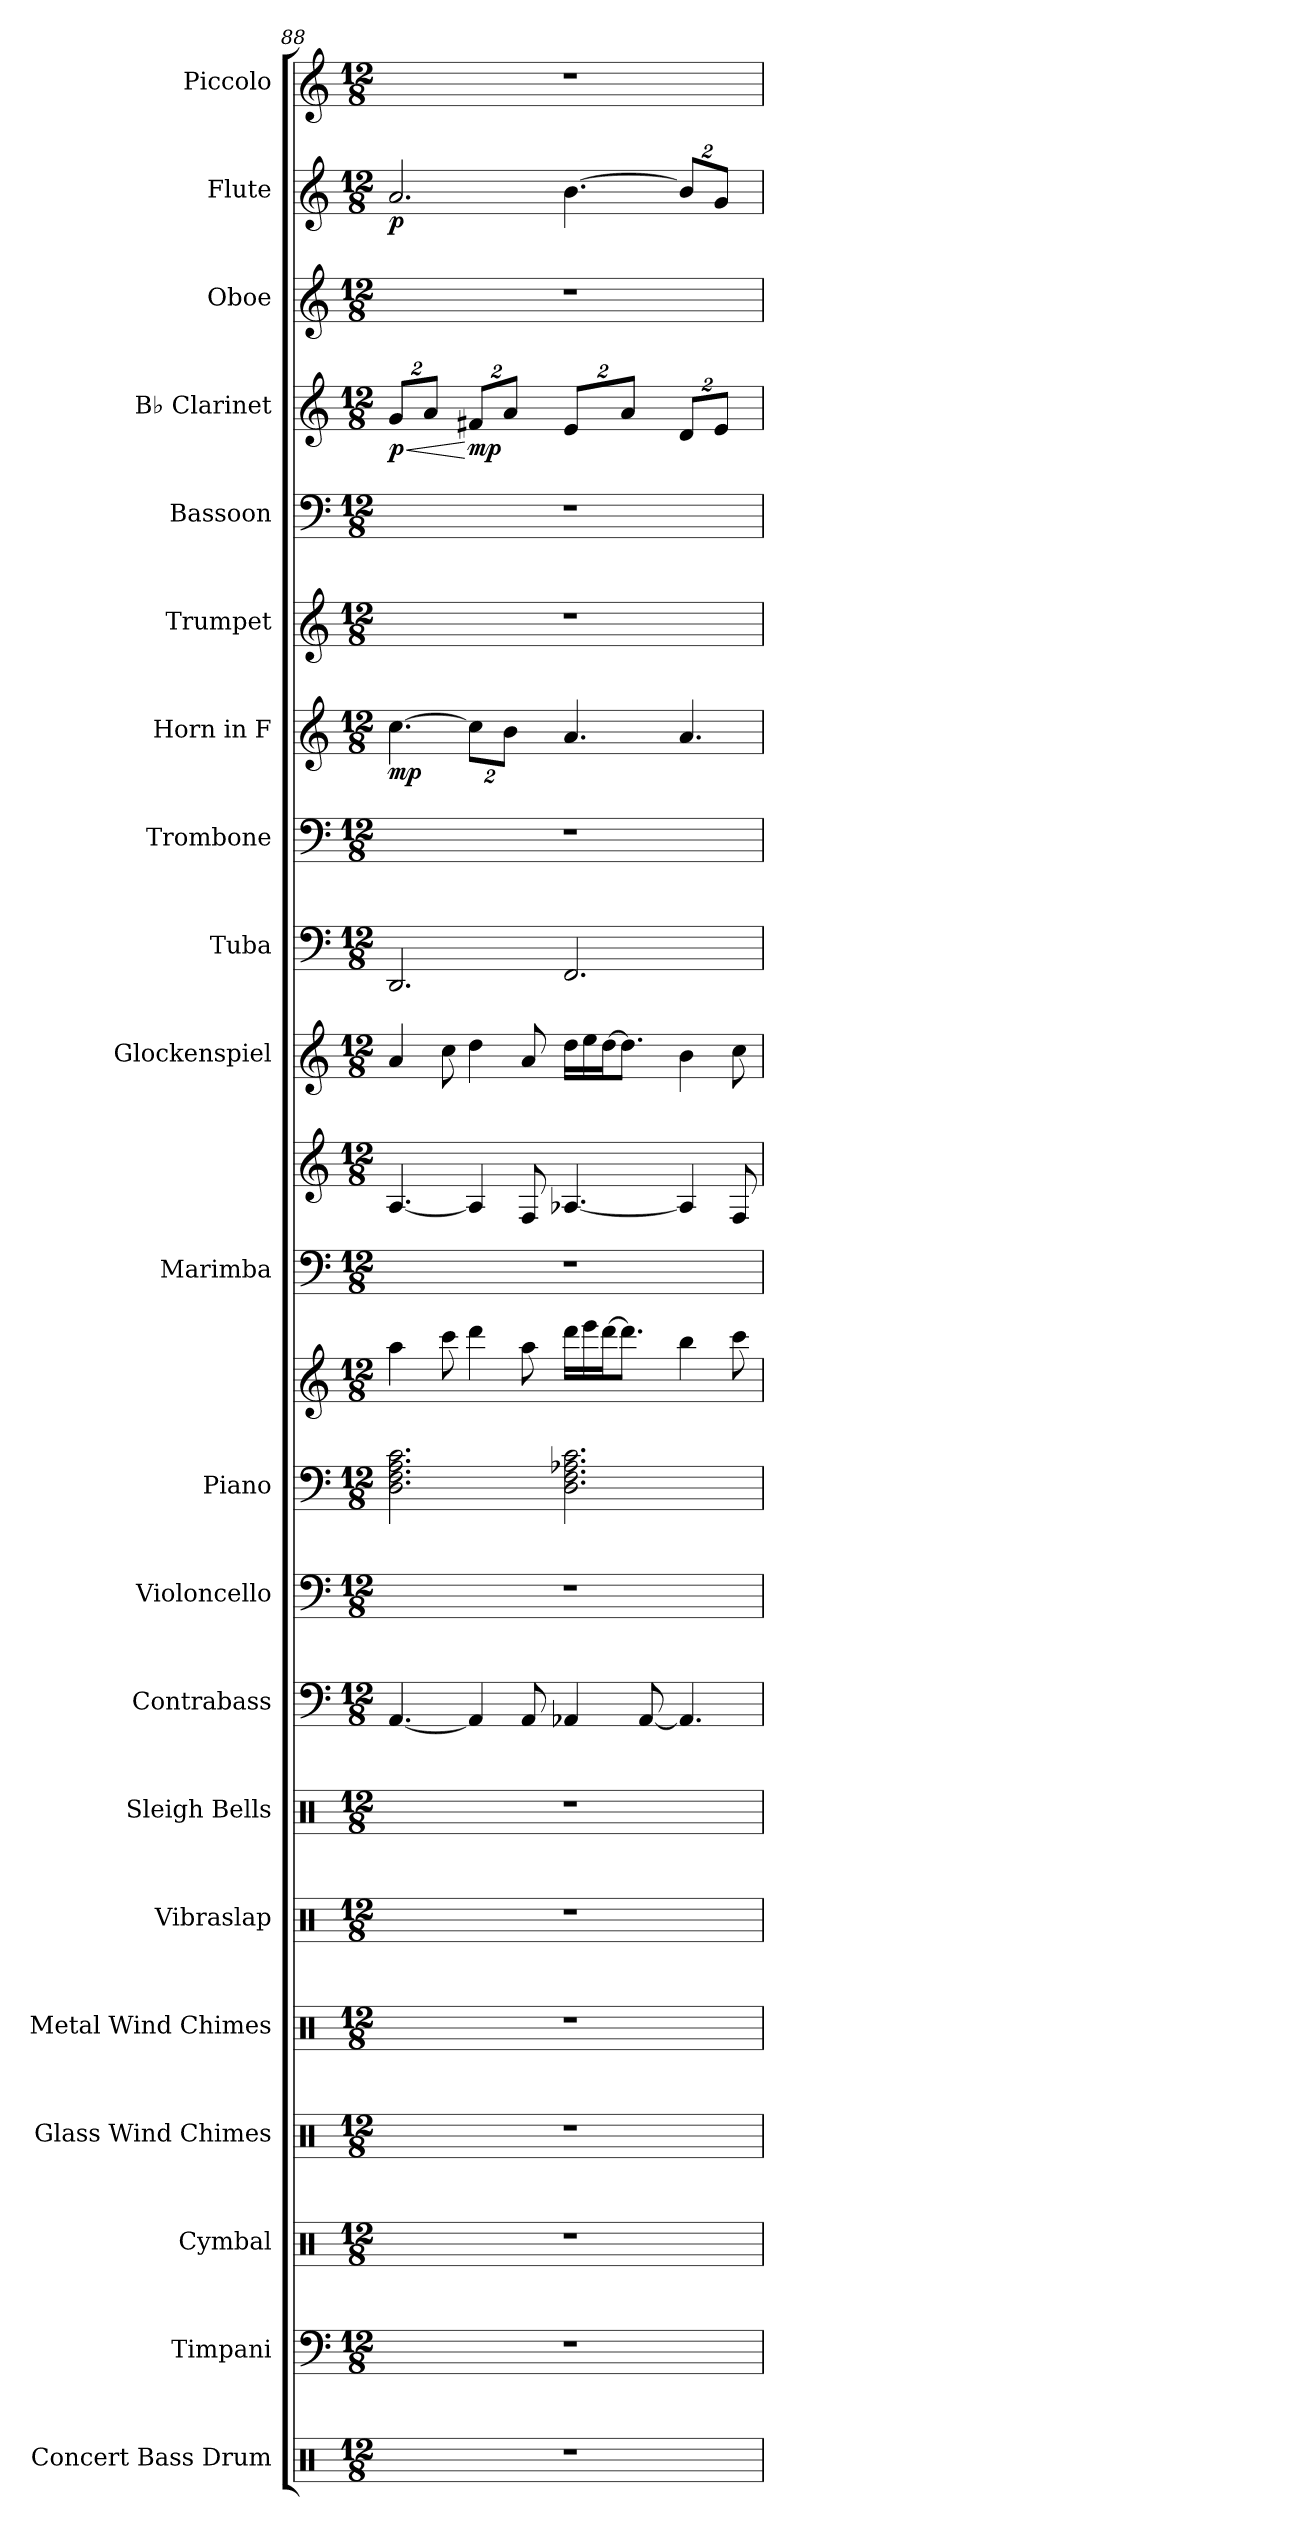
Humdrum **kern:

**kern	**kern	**kern	**kern	**kern	**kern	**kern	**kern	**kern	**kern	**kern	**kern	**kern	**kern	**kern	**kern	**kern	**dynam	**kern	**kern	**kern	**dynam	**kern	**kern	**dynam	**kern
*part21	*part20	*part19	*part18	*part17	*part16	*part15	*part14	*part13	*part12	*part12	*part11	*part11	*part10	*part9	*part8	*part7	*part7	*part6	*part5	*part4	*part4	*part3	*part2	*part2	*part1
*staff23	*staff22	*staff21	*staff20	*staff19	*staff18	*staff17	*staff16	*staff15	*staff14	*staff13	*staff12	*staff11	*staff10	*staff9	*staff8	*staff7	*staff7	*staff6	*staff5	*staff4	*staff4	*staff3	*staff2	*staff2	*staff1
*I"Concert Bass Drum	*I"Timpani	*I"Cymbal	*I"Glass Wind Chimes	*I"Metal Wind Chimes	*I"Vibraslap	*I"Sleigh Bells	*I"Contrabass	*I"Violoncello	*I"Piano	*	*I"Marimba	*	*I"Glockenspiel	*I"Tuba	*I"Trombone	*I"Horn in F	*	*I"Trumpet	*I"Bassoon	*I"B♭ Clarinet	*	*I"Oboe	*I"Flute	*	*I"Piccolo
*I'Con. BD	*I'Timp.	*I'Cym.	*I'Gl. Wn Ch.	*I'Met. Wn Ch.	*I'Vibslp.	*I'Sle. Be.	*I'Cb.	*I'Vc.	*I'Pno.	*	*I'Mrm.	*	*I'Glock.	*I'Tba.	*I'Tbn.	*	*	*I'Tpt.	*I'Bsn.	*I'B♭ Cl.	*	*I'Ob.	*I'Fl.	*	*I'Picc.
*clefX	*clefF4	*clefX	*clefX	*clefX	*clefX	*clefX	*clefF4	*clefF4	*clefF4	*clefG2	*clefF4	*clefG2	*clefG2	*clefF4	*clefF4	*clefG2	*	*clefG2	*clefF4	*clefG2	*	*clefG2	*clefG2	*	*clefG2
*	*	*	*	*	*	*	*ITrd7c12	*	*	*	*	*	*ITrd-14c-24	*	*	*ITrd4c7	*	*ITrd1c2	*	*ITrd1c2	*	*	*	*	*ITrd-7c-12
*k[]	*k[]	*k[]	*k[]	*k[]	*k[]	*k[]	*k[]	*k[]	*k[]	*k[]	*k[]	*k[]	*k[]	*k[]	*k[]	*k[b-]	*	*k[b-e-]	*k[]	*k[b-e-]	*	*k[]	*k[]	*	*k[]
*M12/8	*M12/8	*M12/8	*M12/8	*M12/8	*M12/8	*M12/8	*M12/8	*M12/8	*M12/8	*M12/8	*M12/8	*M12/8	*M12/8	*M12/8	*M12/8	*M12/8	*	*M12/8	*M12/8	*M12/8	*	*M12/8	*M12/8	*	*M12/8
*	*	*	*	*	*	*	*	*	*	*	*	*	*	*	*	*	*	*	*	*Xbrackettup	*	*	*	*	*
=88	=88	=88	=88	=88	=88	=88	=88	=88	=88	=88	=88	=88	=88	=88	=88	=88	=88	=88	=88	=88	=88	=88	=88	=88	=88
!	!	!	!	!	!	!	!	!	!	!	!	!	!	!	!	!	!LO:DY:b	!	!	!	!LO:HP:b	!	!	!	!
!	!	!	!	!	!	!	!	!	!	!	!	!	!	!	!	!	!	!	!	!	!LO:DY:n=1:b	!	!	!LO:DY:b	!
1.r	1.r	1.r	1.r	1.r	1.r	1.r	[4.AAA/	1.r	2.D\ 2.F\ 2.A\ 2.c\	4aa\	1.r	[4.A/	4aaa/	2.DD/	1.r	[4.f\	mp	1.r	1.r	16%3f/L	< p	1.r	2.a/	p	1.r
.	.	.	.	.	.	.	.	.	.	.	.	.	.	.	.	.	.	.	.	16%3g/J	.	.	.	.	.
.	.	.	.	.	.	.	.	.	.	8ccc\	.	.	8cccc\	.	.	.	.	.	.	.	.	.	.	.	.
*	*	*	*	*	*	*	*	*	*	*	*	*	*	*	*	*Xbrackettup	*	*	*	*	*	*	*	*	*
!	!	!	!	!	!	!	!	!	!	!	!	!	!	!	!	!	!	!	!	!	!LO:DY:n=2:b	!	!	!	!
.	.	.	.	.	.	.	4AAA/]	.	.	4ddd\	.	4A/]	4dddd\	.	.	16%3f\L]	.	.	.	16%3en/L	[ mp	.	.	.	.
.	.	.	.	.	.	.	.	.	.	.	.	.	.	.	.	16%3e\J	.	.	.	16%3g/J	.	.	.	.	.
.	.	.	.	.	.	.	8AAA/	.	.	8aa\	.	8F/	8aaa/	.	.	.	.	.	.	.	.	.	.	.	.
.	.	.	.	.	.	.	4AAA-X/	.	2.D\ 2.F\ 2.A-X\ 2.c\	16ddd\LL	.	[4.A-X/	16dddd\LL	2.FF/	.	4.d/	.	.	.	16%3d/L	.	.	[4.b\	.	.
.	.	.	.	.	.	.	.	.	.	16eee\	.	.	16eeee\	.	.	.	.	.	.	.	.	.	.	.	.
.	.	.	.	.	.	.	.	.	.	[16ddd\J	.	.	[16dddd\J	.	.	.	.	.	.	.	.	.	.	.	.
.	.	.	.	.	.	.	.	.	.	8.ddd\J]	.	.	8.dddd\J]	.	.	.	.	.	.	16%3g/J	.	.	.	.	.
.	.	.	.	.	.	.	[8AAA-/	.	.	.	.	.	.	.	.	.	.	.	.	.	.	.	.	.	.
*	*	*	*	*	*	*	*	*	*	*	*	*	*	*	*	*	*	*	*	*	*	*	*Xbrackettup	*	*
.	.	.	.	.	.	.	4.AAA-/]	.	.	4bb\	.	4A-/]	4bbb\	.	.	4.d/	.	.	.	16%3c/L	.	.	16%3b/L]	.	.
.	.	.	.	.	.	.	.	.	.	.	.	.	.	.	.	.	.	.	.	16%3d/J	.	.	16%3g/J	.	.
.	.	.	.	.	.	.	.	.	.	8ccc\	.	8F/	8cccc\	.	.	.	.	.	.	.	.	.	.	.	.
=	=	=	=	=	=	=	=	=	=	=	=	=	=	=	=	=	=	=	=	=	=	=	=	=	=
*-	*-	*-	*-	*-	*-	*-	*-	*-	*-	*-	*-	*-	*-	*-	*-	*-	*-	*-	*-	*-	*-	*-	*-	*-	*-
